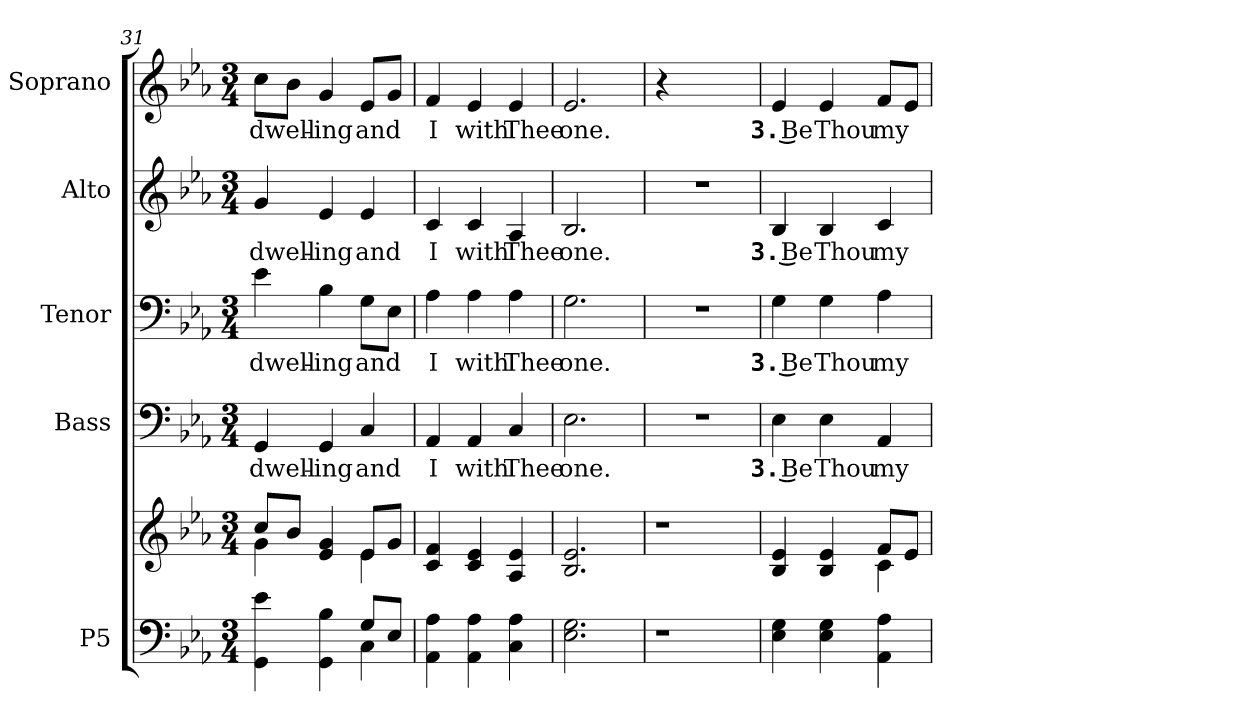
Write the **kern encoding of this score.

**kern	**kern	**kern	**text	**kern	**text	**kern	**text	**kern	**text
*part5	*part5	*part4	*part4	*part3	*part3	*part2	*part2	*part1	*part1
*staff6	*staff5	*staff4	*staff4	*staff3	*staff3	*staff2	*staff2	*staff1	*staff1
*I"P5	*	*I"Bass	*	*I"Tenor	*	*I"Alto	*	*I"Soprano	*
*	*	*I'B.	*	*I'T.	*	*I'A.	*	*I'S.	*
*clefF4	*clefG2	*clefF4	*	*clefF4	*	*clefG2	*	*clefG2	*
*k[b-e-a-]	*k[b-e-a-]	*k[b-e-a-]	*	*k[b-e-a-]	*	*k[b-e-a-]	*	*k[b-e-a-]	*
*c:	*c:	*c:	*	*c:	*	*c:	*	*c:	*
*M3/4	*M3/4	*M3/4	*	*M3/4	*	*M3/4	*	*M3/4	*
=31	=31	=31	=31	=31	=31	=31	=31	=31	=31
*^	*^	*	*	*	*	*	*	*	*
!	!	!	!	!	!LO:LY:b:color=#000000	!	!	!	!	!	!
!	!	!	!	!	!	!	!LO:LY:b:color=#000000	!	!	!	!
!	!	!	!	!	!	!	!	!	!LO:LY:b:color=#000000	!	!
!	!	!	!	!	!	!	!	!	!	!	!LO:LY:b:color=#000000
4GGi\ 4e-i	2ryy	8cci/L	4gi\	4GGi/	dwell-	4e-i\	dwell-	4gi/	dwell-	8cci\L	dwell-
.	.	8b-i/J	.	.	.	.	.	.	.	8b-i\J	.
!	!	!	!	!	!LO:LY:b:color=#000000	!	!	!	!	!	!
!	!	!	!	!	!	!	!LO:LY:b:color=#000000	!	!	!	!
!	!	!	!	!	!	!	!	!	!LO:LY:b:color=#000000	!	!
!	!	!	!	!	!	!	!	!	!	!	!LO:LY:b:color=#000000
4GGi\ 4B-i	.	4e-i/ 4gi	4ryy	4GGi/	-ing	4B-i\	-ing	4e-i/	-ing	4gi/	-ing
!	!	!	!	!	!LO:LY:b:color=#000000	!	!	!	!	!	!
!	!	!	!	!	!	!	!LO:LY:b:color=#000000	!	!	!	!
!	!	!	!	!	!	!	!	!	!LO:LY:b:color=#000000	!	!
!	!	!	!	!	!	!	!	!	!	!	!LO:LY:b:color=#000000
8Gi/L	4Ci\	8e-i/L	4e-i\	4Ci/	and	8Gi\L	and	4e-i/	and	8e-i/L	and
8E-i/J	.	8gi/J	.	.	.	8E-i\J	.	.	.	8gi/J	.
*v	*v	*	*	*	*	*	*	*	*	*	*
*	*v	*v	*	*	*	*	*	*	*	*
=32	=32	=32	=32	=32	=32	=32	=32	=32	=32
!	!	!	!LO:LY:b:color=#000000	!	!	!	!	!	!
!	!	!	!	!	!LO:LY:b:color=#000000	!	!	!	!
!	!	!	!	!	!	!	!LO:LY:b:color=#000000	!	!
!	!	!	!	!	!	!	!	!	!LO:LY:b:color=#000000
4AA-i\ 4A-i	4ci/ 4fi	4AA-i/	I	4A-i\	I	4ci/	I	4fi/	I
!	!	!	!LO:LY:b:color=#000000	!	!	!	!	!	!
!	!	!	!	!	!LO:LY:b:color=#000000	!	!	!	!
!	!	!	!	!	!	!	!LO:LY:b:color=#000000	!	!
!	!	!	!	!	!	!	!	!	!LO:LY:b:color=#000000
4AA-i\ 4A-i	4ci/ 4e-i	4AA-i/	with	4A-i\	with	4ci/	with	4e-i/	with
!	!	!	!LO:LY:b:color=#000000	!	!	!	!	!	!
!	!	!	!	!	!LO:LY:b:color=#000000	!	!	!	!
!	!	!	!	!	!	!	!LO:LY:b:color=#000000	!	!
!	!	!	!	!	!	!	!	!	!LO:LY:b:color=#000000
4Ci\ 4A-i	4A-i/ 4e-i	4Ci/	Thee	4A-i\	Thee	4A-i/	Thee	4e-i/	Thee
!!LO:PB:g=z
=33	=33	=33	=33	=33	=33	=33	=33	=33	=33
!	!	!	!LO:LY:b:color=#000000	!	!	!	!	!	!
!	!	!	!	!	!LO:LY:b:color=#000000	!	!	!	!
!	!	!	!	!	!	!	!LO:LY:b:color=#000000	!	!
!	!	!	!	!	!	!	!	!	!LO:LY:b:color=#000000
2.E-i\ 2.Gi	2.B-i/ 2.e-i	2.E-i\	one.	2.Gi\	one.	2.B-i/	one.	2.e-i/	one.
=34	=34	=34	=34	=34	=34	=34	=34	=34	=34
!LO:N:vis=1	!LO:N:vis=1	!LO:N:vis=1	!	!LO:N:vis=1	!	!LO:N:vis=1	!	!	!
4r	4r	2.r	.	2.r	.	2.r	.	4r	.
2ryy	2ryy	.	.	.	.	.	.	2ryy	.
=35	=35	=35	=35	=35	=35	=35	=35	=35	=35
*	*^	*	*	*	*	*	*	*	*
!	!	!	!	!LO:LY:b:color=#000000	!	!	!	!	!	!
!	!	!	!	!	!	!LO:LY:b:color=#000000	!	!	!	!
!	!	!	!	!	!	!	!	!LO:LY:b:color=#000000	!	!
!	!	!	!	!	!	!	!	!	!	!LO:LY:b:color=#000000
4E-i\ 4Gi	4B-i/ 4e-i	2ryy	4E-i\	3. Be	4Gi\	3. Be	4B-i/	3. Be	4e-i/	3. Be
!	!	!	!	!LO:LY:b:color=#000000	!	!	!	!	!	!
!	!	!	!	!	!	!LO:LY:b:color=#000000	!	!	!	!
!	!	!	!	!	!	!	!	!LO:LY:b:color=#000000	!	!
!	!	!	!	!	!	!	!	!	!	!LO:LY:b:color=#000000
4E-i\ 4Gi	4B-i/ 4e-i	.	4E-i\	Thou	4Gi\	Thou	4B-i/	Thou	4e-i/	Thou
!	!	!	!	!LO:LY:b:color=#000000	!	!	!	!	!	!
!	!	!	!	!	!	!LO:LY:b:color=#000000	!	!	!	!
!	!	!	!	!	!	!	!	!LO:LY:b:color=#000000	!	!
!	!	!	!	!	!	!	!	!	!	!LO:LY:b:color=#000000
4AA-i\ 4A-i	8fi/L	4ci\	4AA-i/	my	4A-i\	my	4ci/	my	8fi/L	my
.	8e-i/J	.	.	.	.	.	.	.	8e-i/J	.
*	*v	*v	*	*	*	*	*	*	*	*
=	=	=	=	=	=	=	=	=	=
*-	*-	*-	*-	*-	*-	*-	*-	*-	*-
